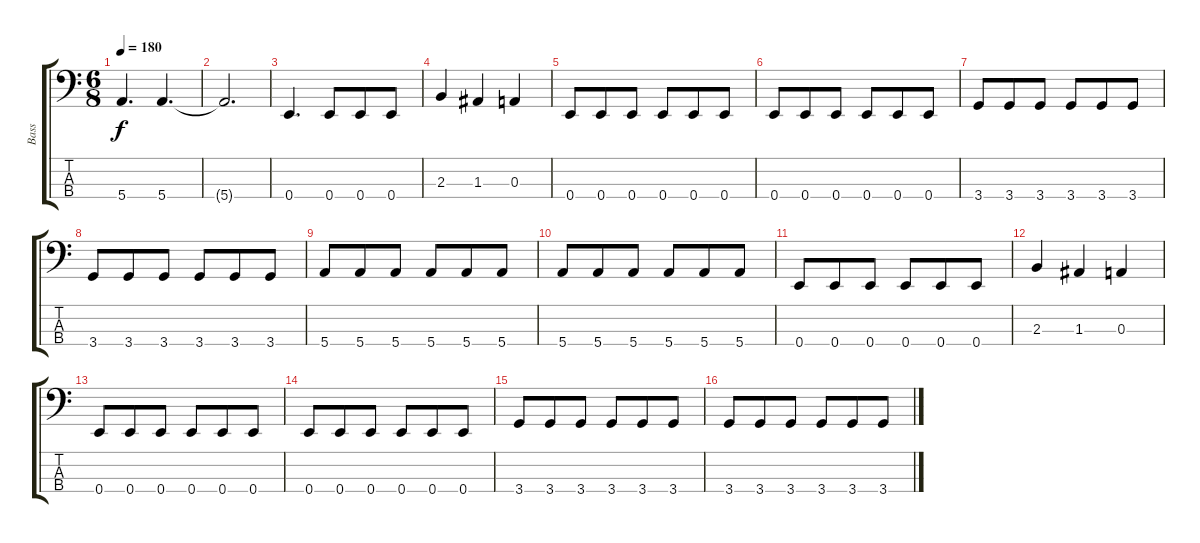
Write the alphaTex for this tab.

\track ("Bass" "Bass") {instrument electricbasspick}
\staff {score tabs}
\tuning (G2 D2 A1 E1) {hide}
\ts (6 8)
\tempo 180
\clef f4
\ks c
5.4.4{d dy f} 5.4.4{d} |
5.4{t}.2{d} |
0.4.4{d} 0.4.8 0.4.8 0.4.8 |
2.3.4 1.3.4 0.3.4 |
0.4.8 0.4.8 0.4.8 0.4.8 0.4.8 0.4.8 |
0.4.8 0.4.8 0.4.8 0.4.8 0.4.8 0.4.8 |
3.4.8 3.4.8 3.4.8 3.4.8 3.4.8 3.4.8 |
3.4.8 3.4.8 3.4.8 3.4.8 3.4.8 3.4.8 |
5.4.8 5.4.8 5.4.8 5.4.8 5.4.8 5.4.8 |
5.4.8 5.4.8 5.4.8 5.4.8 5.4.8 5.4.8 |
0.4.8 0.4.8 0.4.8 0.4.8 0.4.8 0.4.8 |
2.3.4 1.3.4 0.3.4 |
0.4.8 0.4.8 0.4.8 0.4.8 0.4.8 0.4.8 |
0.4.8 0.4.8 0.4.8 0.4.8 0.4.8 0.4.8 |
3.4.8 3.4.8 3.4.8 3.4.8 3.4.8 3.4.8 |
3.4.8 3.4.8 3.4.8 3.4.8 3.4.8 3.4.8
